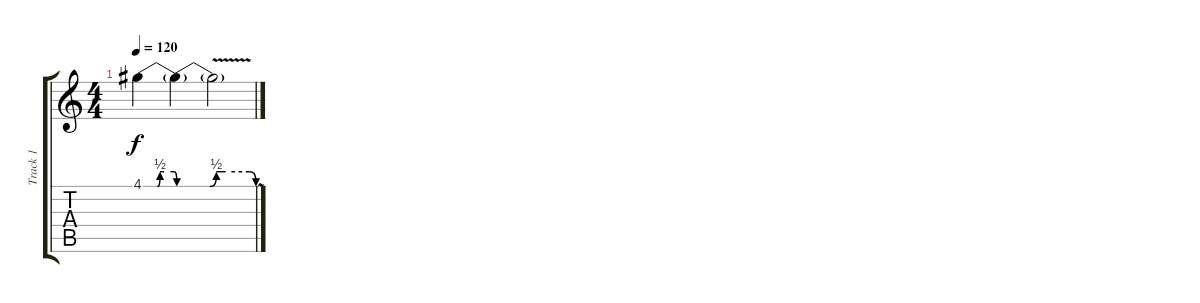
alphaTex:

\track ("Track 1" "Track 1") {instrument overdrivenguitar}
\staff {score tabs}
\tuning (E4 B3 G3 D3 A2 E2) {hide}
\ts (4 4)
\tempo 120
\clef g2
\ks c
4.1{be (custom 0 0 15 0 17 0 25 0 30 2 34 2 37 2 55 2 60 0) t}.4{dy f} 4.1{be (custom 0 0 15 0 17 0 25 0 30 2 34 2 37 2 55 2 60 0) t}.4 4.1{v t}.2
